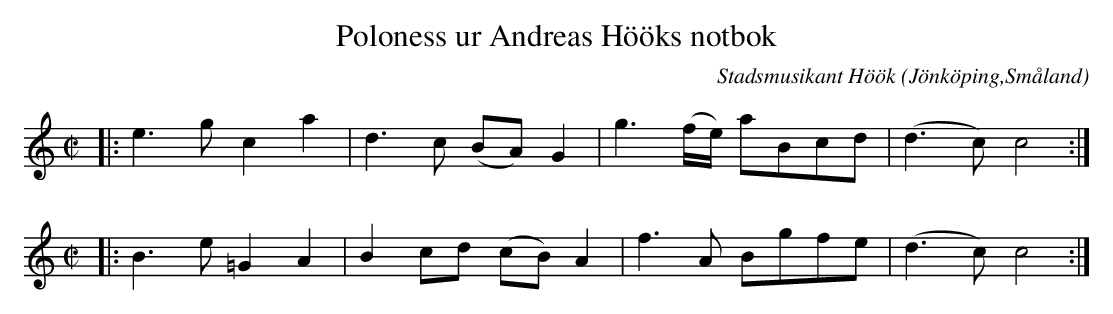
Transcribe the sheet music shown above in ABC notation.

X:1
T:Poloness ur Andreas Hööks notbok
C:Stadsmusikant Höök
O:Jönköping,Småland
M:C|
L:1/8
K:C treble
V:1
|:e3g c2 a2|d3c (BA) G2|g3 (f/e/) aBcd|(d3 c) c4:|
M:C|
|:B3 e =G2 A2| B2 cd (cB) A2| f3 A Bgfe| (d3 c)c4:|
